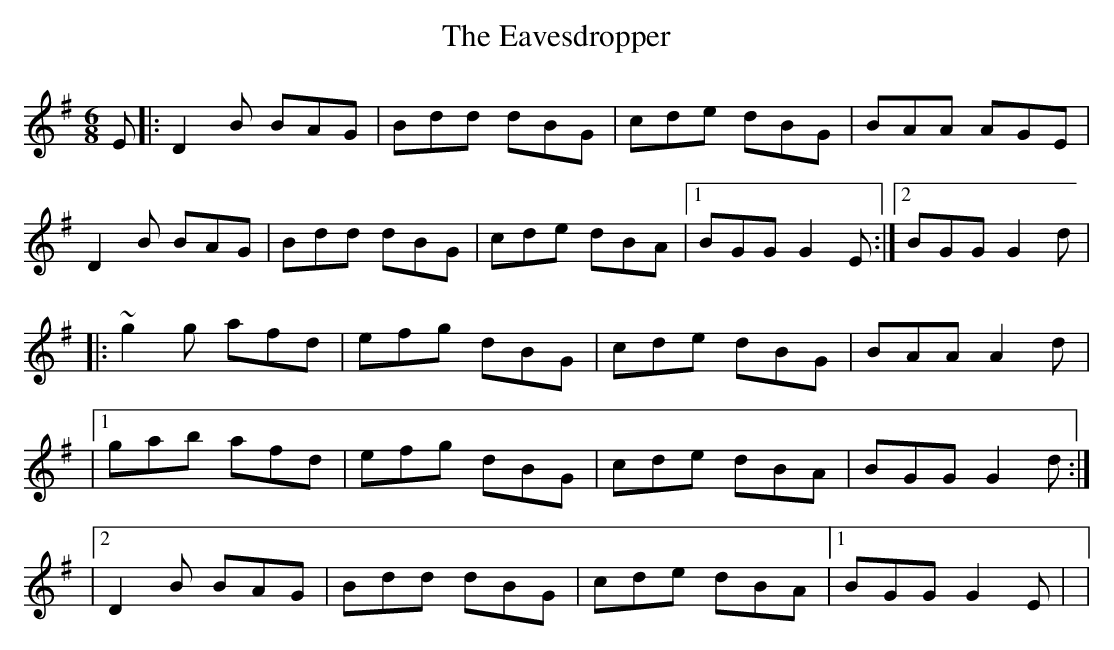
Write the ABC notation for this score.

X:1
T:The Eavesdropper
M:6/8
L:1/8
K:G
E|:D2B BAG|Bdd dBG|cde dBG|BAA AGE|
D2B BAG|Bdd dBG|cde dBA|1 BGG G2 E:|2  BGG G2 d|
|:~g2g afd|efg dBG|cde dBG|BAA A2 d|
|1 gab afd|efg dBG|cde dBA| BGG G2d:|
|2 D2B BAG|Bdd dBG|cde dBA|1 BGG G2 E |>|
